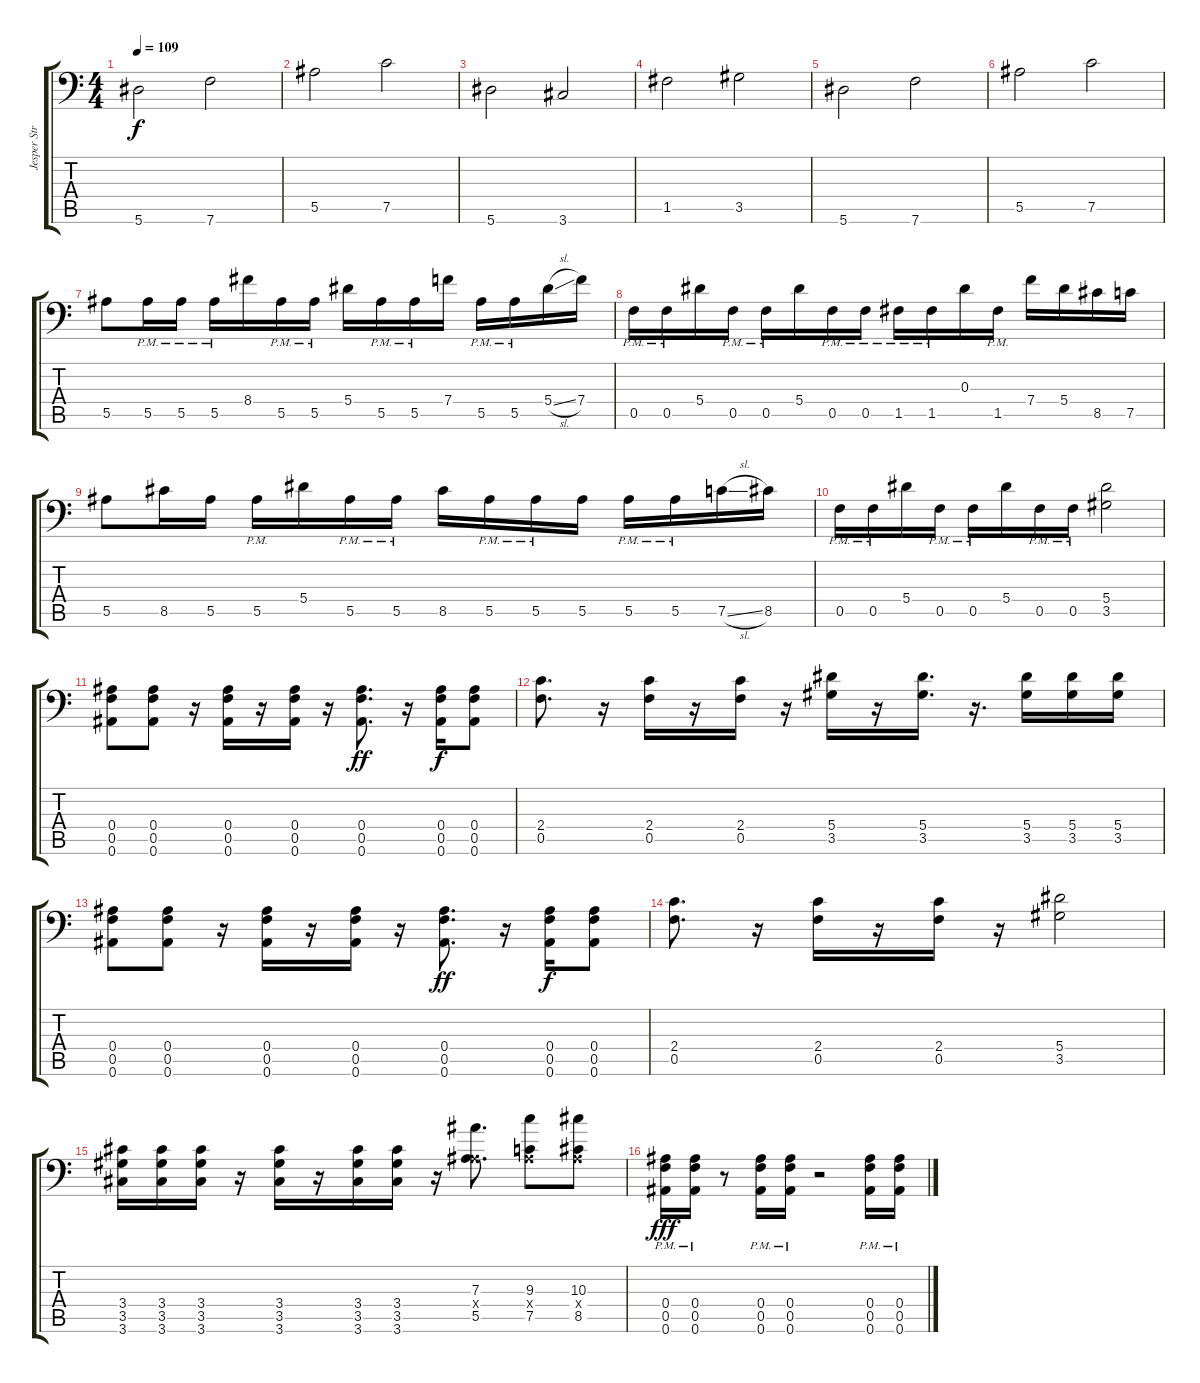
\track ("Jesper Strömblad" "Jesper Str") {instrument acousticguitarsteel}
\staff {score tabs}
\tuning (C4 G3 Eb3 Bb2 F2 Bb1) {hide}
\ts (4 4)
\tempo 109
\clef f4
\ks c
5.6.2{dy f} 7.6.2 |
5.5.2 7.5.2 |
5.6.2 3.6.2 |
1.5.2 3.5.2 |
5.6.2 7.6.2 |
5.5.2 7.5.2 |
5.5.8{balance 12} 5.5{pm}.16 5.5{pm}.16 5.5{pm}.16 8.4.16 5.5{pm}.16 5.5{pm}.16 5.4.16 5.5{pm}.16 5.5{pm}.16 7.4.16 5.5{pm}.16 5.5{pm}.16 5.4{sl}.16 7.4.16 |
0.5{pm}.16 0.5{pm}.16 5.4.16 0.5{pm}.16 0.5{pm}.16 5.4.16 0.5{pm}.16 0.5{pm}.16 1.5{pm}.16 1.5{pm}.16 0.3.16 1.5{pm}.16 7.4.16 5.4.16 8.5.16 7.5.16 |
5.5.8 8.5.16 5.5.16 5.5{pm}.16 5.4.16 5.5{pm}.16 5.5{pm}.16 8.5.16 5.5{pm}.16 5.5{pm}.16 5.5.16 5.5{pm}.16 5.5{pm}.16 7.5{sl}.16 8.5.16 |
0.5{pm}.16 0.5{pm}.16 5.4.16 0.5{pm}.16 0.5{pm}.16 5.4.16 0.5{pm}.16 0.5{pm}.16 (5.4 3.5).2 |
(0.4 0.5 0.6).8 (0.4 0.5 0.6).8 r.16 (0.4 0.5 0.6).16 r.16 (0.4 0.5 0.6).16 r.16 (0.4 0.5 0.6).8{d dy ff} r.16 (0.4 0.5 0.6).16{dy f} (0.4 0.5 0.6).8 |
(2.4 0.5).8{d} r.16 (2.4 0.5).16 r.16 (2.4 0.5).16 r.16 (5.4 3.5).16 r.16 (5.4 3.5).16{d} r.16{d} (5.4 3.5).16 (5.4 3.5).16 (5.4 3.5).16 |
(0.4 0.5 0.6).8 (0.4 0.5 0.6).8 r.16 (0.4 0.5 0.6).16 r.16 (0.4 0.5 0.6).16 r.16 (0.4 0.5 0.6).8{d dy ff} r.16 (0.4 0.5 0.6).16{dy f} (0.4 0.5 0.6).8 |
(2.4 0.5).8{d} r.16 (2.4 0.5).16 r.16 (2.4 0.5).16 r.16 (5.4 3.5).2 |
(3.4 3.5 3.6).16{balance 16} (3.4 3.5 3.6).16 (3.4 3.5 3.6).16 r.16 (3.4 3.5 3.6).16 r.16 (3.4 3.5 3.6).16 (3.4 3.5 3.6).16 r.16 (7.3 0.4{x} 5.5).8{d} (9.3 0.4{x} 7.5).8 (10.3 0.4{x} 8.5).8 |
(0.4{pm} 0.5{pm} 0.6{pm}).16{dy fff balance 12} (0.4{pm} 0.5{pm} 0.6{pm}).16 r.8 (0.4{pm} 0.5{pm} 0.6{pm}).16 (0.4{pm} 0.5{pm} 0.6{pm}).16 r.2 (0.4{pm} 0.5{pm} 0.6{pm}).16 (0.4{pm} 0.5{pm} 0.6{pm}).16
